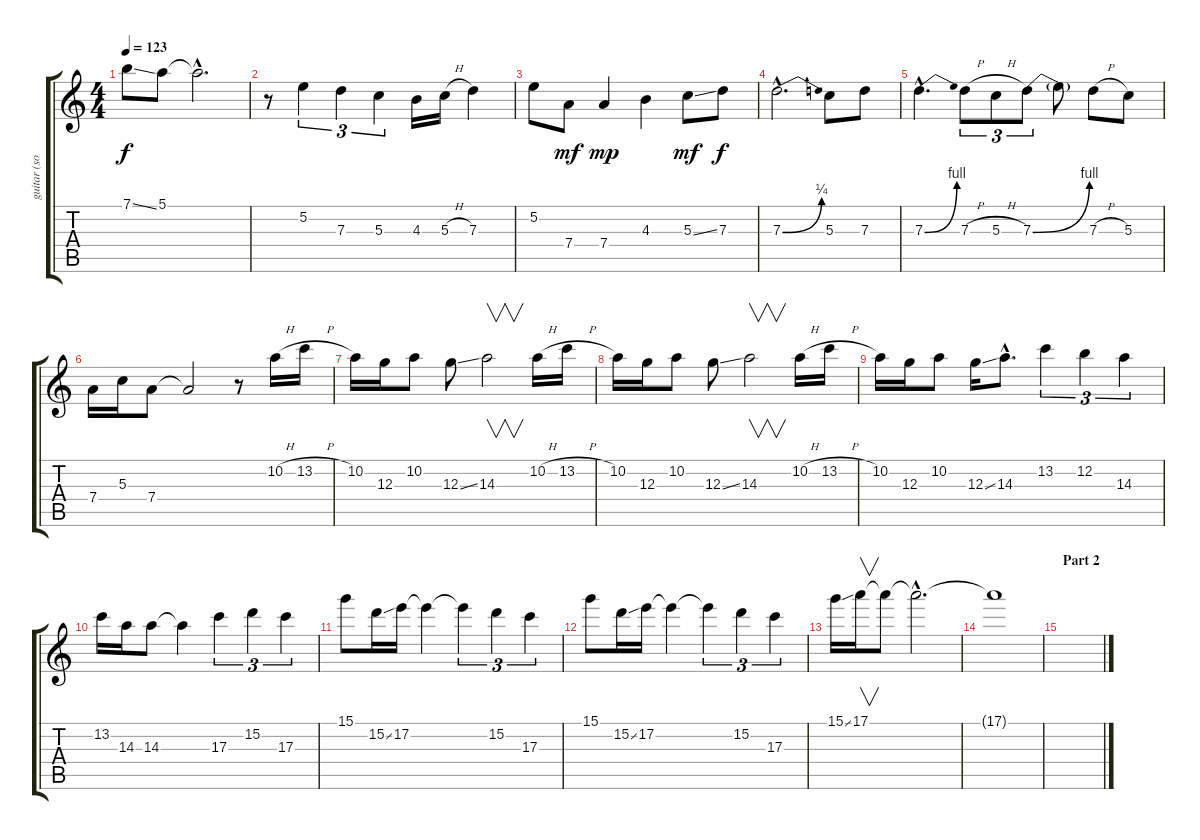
\track ("guitar (solo)" "guitar (so") {instrument electricguitarjazz}
\staff {score tabs}
\tuning (E4 B3 G3 D3 A2 E2) {hide}
\ts (4 4)
\tempo 123
\clef g2
\ks c
7.1{ss}.8{dy f} 5.1.8 5.1{hac t}.2{d} |
r.8 5.2.4{tu (3 2)} 7.3.4{tu (3 2)} 5.3.4{tu (3 2)} 4.3.16 5.3{h}.16 7.3.4 |
5.2.8 7.4.8{dy mf} 7.4.4{dy mp} 4.3.4 5.3{ss}.8{dy mf} 7.3.8{dy f} |
7.3{be (bend 0 0 60 1) hac}.2{d} 5.3.8 7.3.8 |
7.3{be (bend 0 0 60 4) hac}.4{d} 7.3{h}.8{tu (3 2)} 5.3{h}.8{tu (3 2)} 7.3{be (bend 0 0 60 4)}.8{tu (3 2)} 7.3{t}.8 7.3{h}.8 5.3.8 |
7.4.16 5.3.16 7.4.8 7.4{t}.2 r.8 10.2{h}.16 13.2{h}.16 |
10.2.16 12.3.16 10.2.8 12.3{ss}.8 14.3.2{v} 10.2{h}.16 13.2{h}.16 |
10.2.16 12.3.16 10.2.8 12.3{ss}.8 14.3.2{v} 10.2{h}.16 13.2{h}.16 |
10.2.16 12.3.16 10.2.8 12.3{ss}.16 14.3{hac}.8{d} 13.2.4{tu (3 2)} 12.2.4{tu (3 2)} 14.3.4{tu (3 2)} |
13.2.16 14.3.16 14.3.8 14.3{t}.4 17.3.4{tu (3 2)} 15.2.4{tu (3 2)} 17.3.4{tu (3 2)} |
15.1.8 15.2{ss}.16 17.2.16 17.2{t}.4 17.2{t}.4{tu (3 2)} 15.2.4{tu (3 2)} 17.3.4{tu (3 2)} |
15.1.8 15.2{ss}.16 17.2.16 17.2{t}.4 17.2{t}.4{tu (3 2)} 15.2.4{tu (3 2)} 17.3.4{tu (3 2)} |
15.1{ss}.16 17.1.16{v} 17.1{t}.8 17.1{hac t}.2{d} |
17.1{t}.1 |
\section ("" "Part 2")
